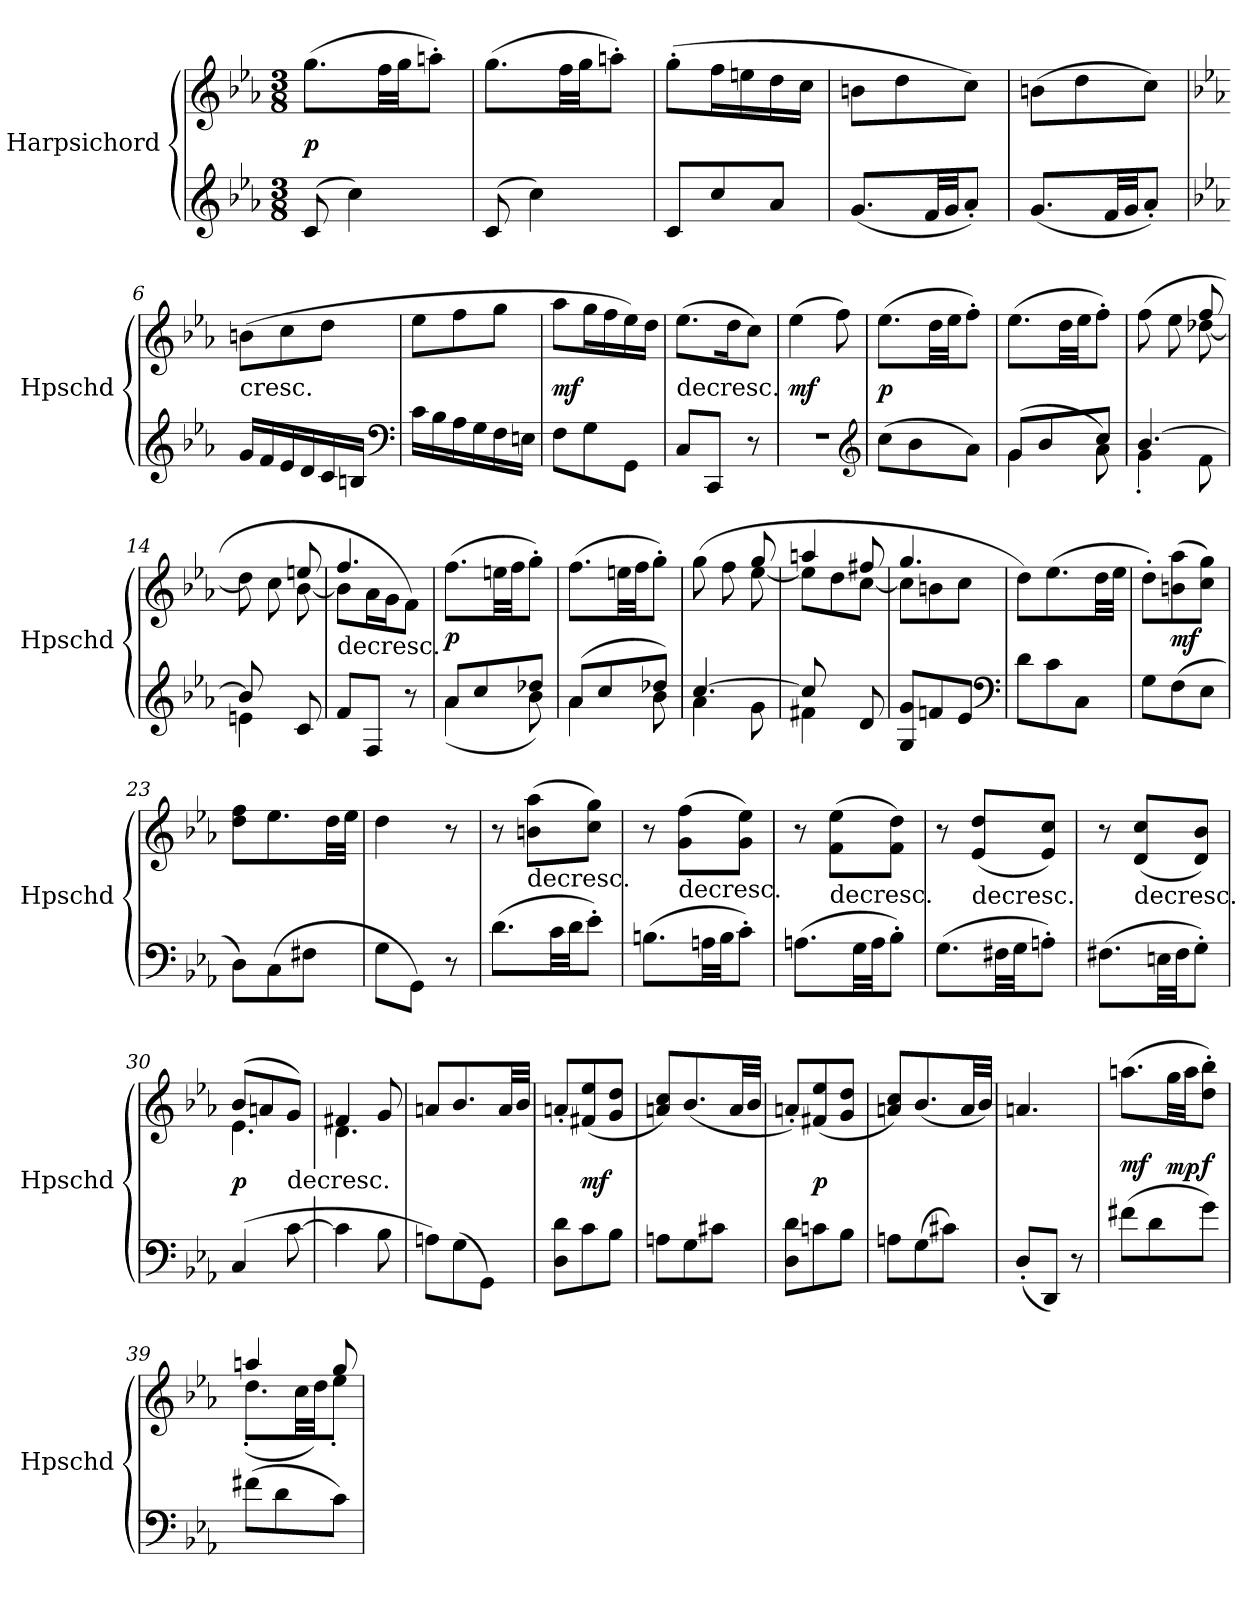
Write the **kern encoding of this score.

**kern	**kern	**dynam
*part1	*part1	*part1
*staff2	*staff1	*staff1/2
*I"Harpsichord	*	*
*I'Hpschd	*	*
*clefG2	*clefG2	*
*k[b-e-a-]	*k[b-e-a-]	*
*c:	*c:	*
*M3/8	*M3/8	*
*MM99	*MM99	*
=1	=1	=1
(8c/	(8.gg\L	p
4cc\)	.	.
.	32ff\LL	.
.	32gg\JJ	.
.	8aan'\J)	.
=2	=2	=2
(8c/	(8.gg\L	.
4cc\)	.	.
.	32ff\LL	.
.	32gg\JJ	.
.	8aan'\J)	.
=3	=3	=3
8c/L	(8gg'\L	.
8cc/	16ff\L	.
.	16een\	.
8a-/J	16dd\	.
.	16cc\JJ	.
=4	=4	=4
(8.g/L	8bn\L	.
.	8dd\	.
32f/LL	.	.
32g/JJ	.	.
8a-'/J)	8cc\J)	.
=5	=5	=5
(8.g/L	(8bn\L	.
.	8dd\	.
32f/LL	.	.
32g/JJ	.	.
8a-'/J)	8cc\J)	.
=6	=6	=6
*k[b-e-a-]	*k[b-e-a-]	*
!	!LO:TX:c:t=cresc.	!
16g/LL	(8bn\L	.
16f/	.	.
16e-/	8cc\	.
16d/	.	.
16c/	8dd\J	.
16Bn/JJ	.	.
*clefF4	*	*
=7	=7	=7
16c\LL	8ee-\L	.
16B-\	.	.
16A-\	8ff\	.
16G\	.	.
16F\	8gg\J	.
16En\JJ	.	.
=8	=8	=8
8F\L	8aa-\L	mf
8G\	16gg\L	.
.	16ff\	.
8GG\J	16ee-\)	.
.	16dd\JJ	.
=9	=9	=9
!	!LO:TX:c:t=decresc.	!
8C/L	(8.ee-\L	.
8CC/J	.	.
.	16dd\K	.
8r	8cc\J)	.
=10	=10	=10
4.r	(4ee-\	mf
.	8ff\)	.
*clefG2	*	*
=11	=11	=11
(8cc\L	(8.ee-\L	p
8b-\	.	.
.	32dd\LL	.
.	32ee-\JJ	.
8a-\J)	8ff'\J)	.
=12	=12	=12
*^	*	*
(8g/L	4g\	(8.ee-\L	.
8b-/	.	.	.
.	.	32dd\LL	.
.	.	32ee-\JJ	.
8cc/J	8a-\)	8ff'\J)	.
=13	=13	=13	=13
*	*	*^	*
[4.b-/	4g'\	(8ff\	4ryy	.
.	.	8ee-\	.	.
.	8f\	8ff/	[8dd-X\	.
=14	=14	=14	=14	=14
8b-/]	4en\	8dd-\]	4ryy	.
4ryy	.	8cc\	.	.
.	8c/	8een/	[8b-\	.
=15	=15	=15	=15	=15
!	!	!LO:TX:c:t=decresc.	!	!
*v	*v	*	*	*
8f/L	4.ff/	8b-\L]	.
8F/J	.	16a-\L	.
.	.	16g\J	.
8r	.	8f\J)	.
*	*v	*v	*
=16	=16	=16
*^	*	*
8a-/L	(4a-\	(8.ff\L	p
8cc/	.	.	.
.	.	32een\LL	.
.	.	32ff\JJ	.
8dd-X/J)	8b-\	8gg'\J)	.
=17	=17	=17	=17
(8a-/L	4a-\	(8.ff\L	.
8cc/	.	.	.
.	.	32een\LL	.
.	.	32ff\JJ	.
8dd-X/J)	8b-\	8gg'\J)	.
=18	=18	=18	=18
*	*	*^	*
[4.cc/	4a-\	(8gg\	4ryy	.
.	.	8ff\	.	.
.	8g\	8gg/	[8ee-\	.
=19	=19	=19	=19	=19
8cc/]	4f#X\	4aan/	8ee-\L]	.
4ryy	.	.	8dd\	.
.	8d/	8ff#X/	[8cc\J	.
*v	*v	*	*	*
=20	=20	=20	=20
8G/ 8g/L	4.gg/	8cc\L]	.
8fn/	.	8bn\	.
8e-/J	.	8cc\J	.
*	*v	*v	*
*clefF4	*	*
=21	=21	=21
8d\L	8dd\L)	.
8c\	(8.ee-\	.
8C\J	.	.
.	32dd\LL	.
.	32ee-\JJJ	.
=22	=22	=22
8G\L	8dd'\L)	.
(8F\	(8bn\ 8aa-\	mf
8E-\J	8cc\ 8gg\J)	.
=23	=23	=23
8D\L)	8dd\ 8ff\L	.
(8C\	8.ee-\	.
8F#X\J	.	.
.	32dd\LL	.
.	32ee-\JJJ	.
=24	=24	=24
8G\L	4dd\	.
8GG\J)	.	.
8r	8r	.
=25	=25	=25
(8.d\L	8r	.
!	!LO:TX:c:t=decresc.	!
.	(8bn\ 8aa-\L	.
32c\LL	.	.
32d\JJ	.	.
8e-'\J)	8cc\ 8gg\J)	.
=26	=26	=26
(8.Bn\L	8r	.
!	!LO:TX:c:t=decresc.	!
.	(8g\ 8ff\L	.
32An\LL	.	.
32B\JJ	.	.
8c'\J)	8g\ 8ee-\J)	.
=27	=27	=27
(8.An\L	8r	.
!	!LO:TX:c:t=decresc.	!
.	(8f\ 8ee-\L	.
32G\LL	.	.
32A\JJ	.	.
8B-'\J)	8f\ 8dd\J)	.
=28	=28	=28
(8.G\L	8r	.
!	!LO:TX:c:t=decresc.	!
.	(8e-/ 8dd/L	.
32F#X\LL	.	.
32G\JJ	.	.
8An'\J)	8e-/ 8cc/J)	.
=29	=29	=29
(8.F#X\L	8r	.
!	!LO:TX:c:t=decresc.	!
.	(8d/ 8cc/L	.
32En\LL	.	.
32F#\JJ	.	.
8G'\J)	8d/ 8b-/J)	.
=30	=30	=30
*	*^	*
(4C/	(8b-/L	4.e-\	p
.	8an/	.	.
!	!LO:TX:c:t=decresc.	!	!
[8c\	8g/J)	.	.
=31	=31	=31	=31
4c\]	4f#X/	4.d\	.
8B-\	8g/	.	.
*	*v	*v	*
=32	=32	=32
8An\L)	8an/L	.
(8G\	8.b-/	.
8GG\J)	.	.
.	32a/LL	.
.	32b-/JJJ	.
=33	=33	=33
8D\ 8d\L	8an'/L	.
8c\	(8f#X/ 8ee-/	mf
8B-\J	8g/ 8dd/J	.
=34	=34	=34
8An\L	8an/ 8cc/L)	.
8G\	(8.b-/	.
8c#X\J	.	.
.	32a/LL	.
.	32b-/JJJ	.
=35	=35	=35
8D\ 8d\L	8an'/L)	.
8cn\	(8f#X/ 8ee-/	p
8B-\J	8g/ 8dd/J	.
=36	=36	=36
8An\L	8an/ 8cc/L)	.
(8G\	(8.b-/	.
8c#X\J)	.	.
.	32a/LL	.
.	32b-/JJJ)	.
=37	=37	=37
(8D'/L	4.an/	.
8DD/J)	.	.
8r	.	.
=38	=38	=38
(8f#X\L	(8.aan\L	mf
8d\	.	.
.	32gg\LL	mp
.	32aa\JJ	.
8g\J)	8dd'\ 8bb-'\J)	f
=39	=39	=39
*	*^	*
(8f#X\L	4aan/	(8.dd'\L	.
8d\	.	.	.
.	.	32cc\LL	.
.	.	32dd\JJ)	.
8c\J)	8gg/	8ee-'\J	.
*	*v	*v	*
=	=	=
*-	*-	*-
